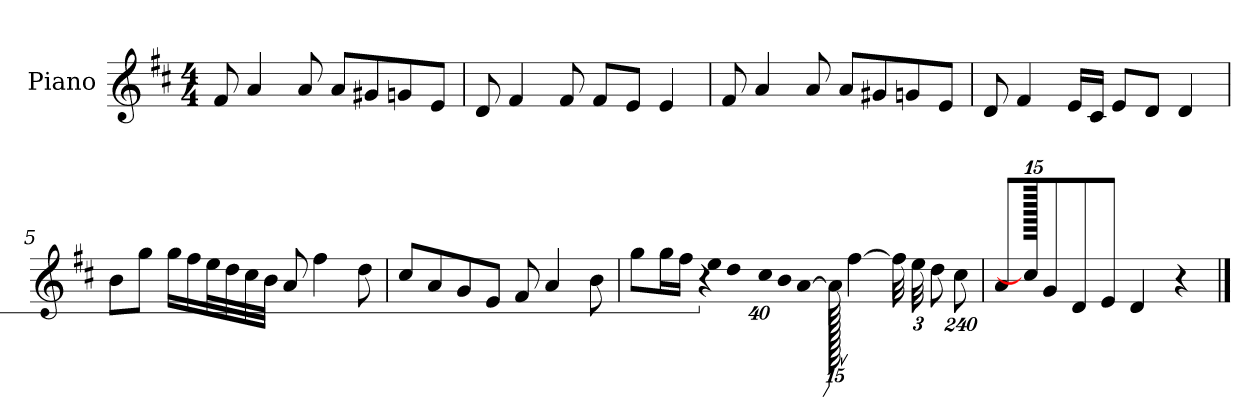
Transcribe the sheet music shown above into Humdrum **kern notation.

**kern
*part1
*staff1
*I"Piano
*I'P-no
*clefG2
*k[f#c#]
*M4/4
*MM90
=1
8f#/
4a/
8a/
8a/L
8g#X/
8gn/
8e/J
=2
8d/
4f#/
8f#/
8f#/L
8e/J
4e/
=3
8f#/
4a/
8a/
8a/L
8g#X/
8gn/
8e/J
=4
8d/
4f#/
16e/LL
16c#/JJ
8e/L
8d/J
4d/
!!LO:LB:g=z
=5
8b\L
8gg\J
16gg\LL
16ff#\
32ee\L
32dd\
32cc#\
32b\JJJ
8a/
4ff#\
8dd\
=6
8cc#/L
8a/
8g/
8e/J
8f#/
4a/
8b\
=7
8gg\L
16gg\L
16ff#\JJ
!LO:N:vis=64
960%17r
!LO:N:vis=32
640%23ee\LLL
!LO:N:vis=64
960%17dd\K
!LO:N:vis=32
640%23cc#\
!LO:N:vis=32
640%23b\J
[384%41a\J
1920a\]
[4ff#\
*Xbrackettup
48ff#\LLL]
48ee\JJ
12dd\
[1920%239cc#\J
=8
8a/L
1920cc#\]
8g/
8d/
8e/J
4d/
4r
==
*-
